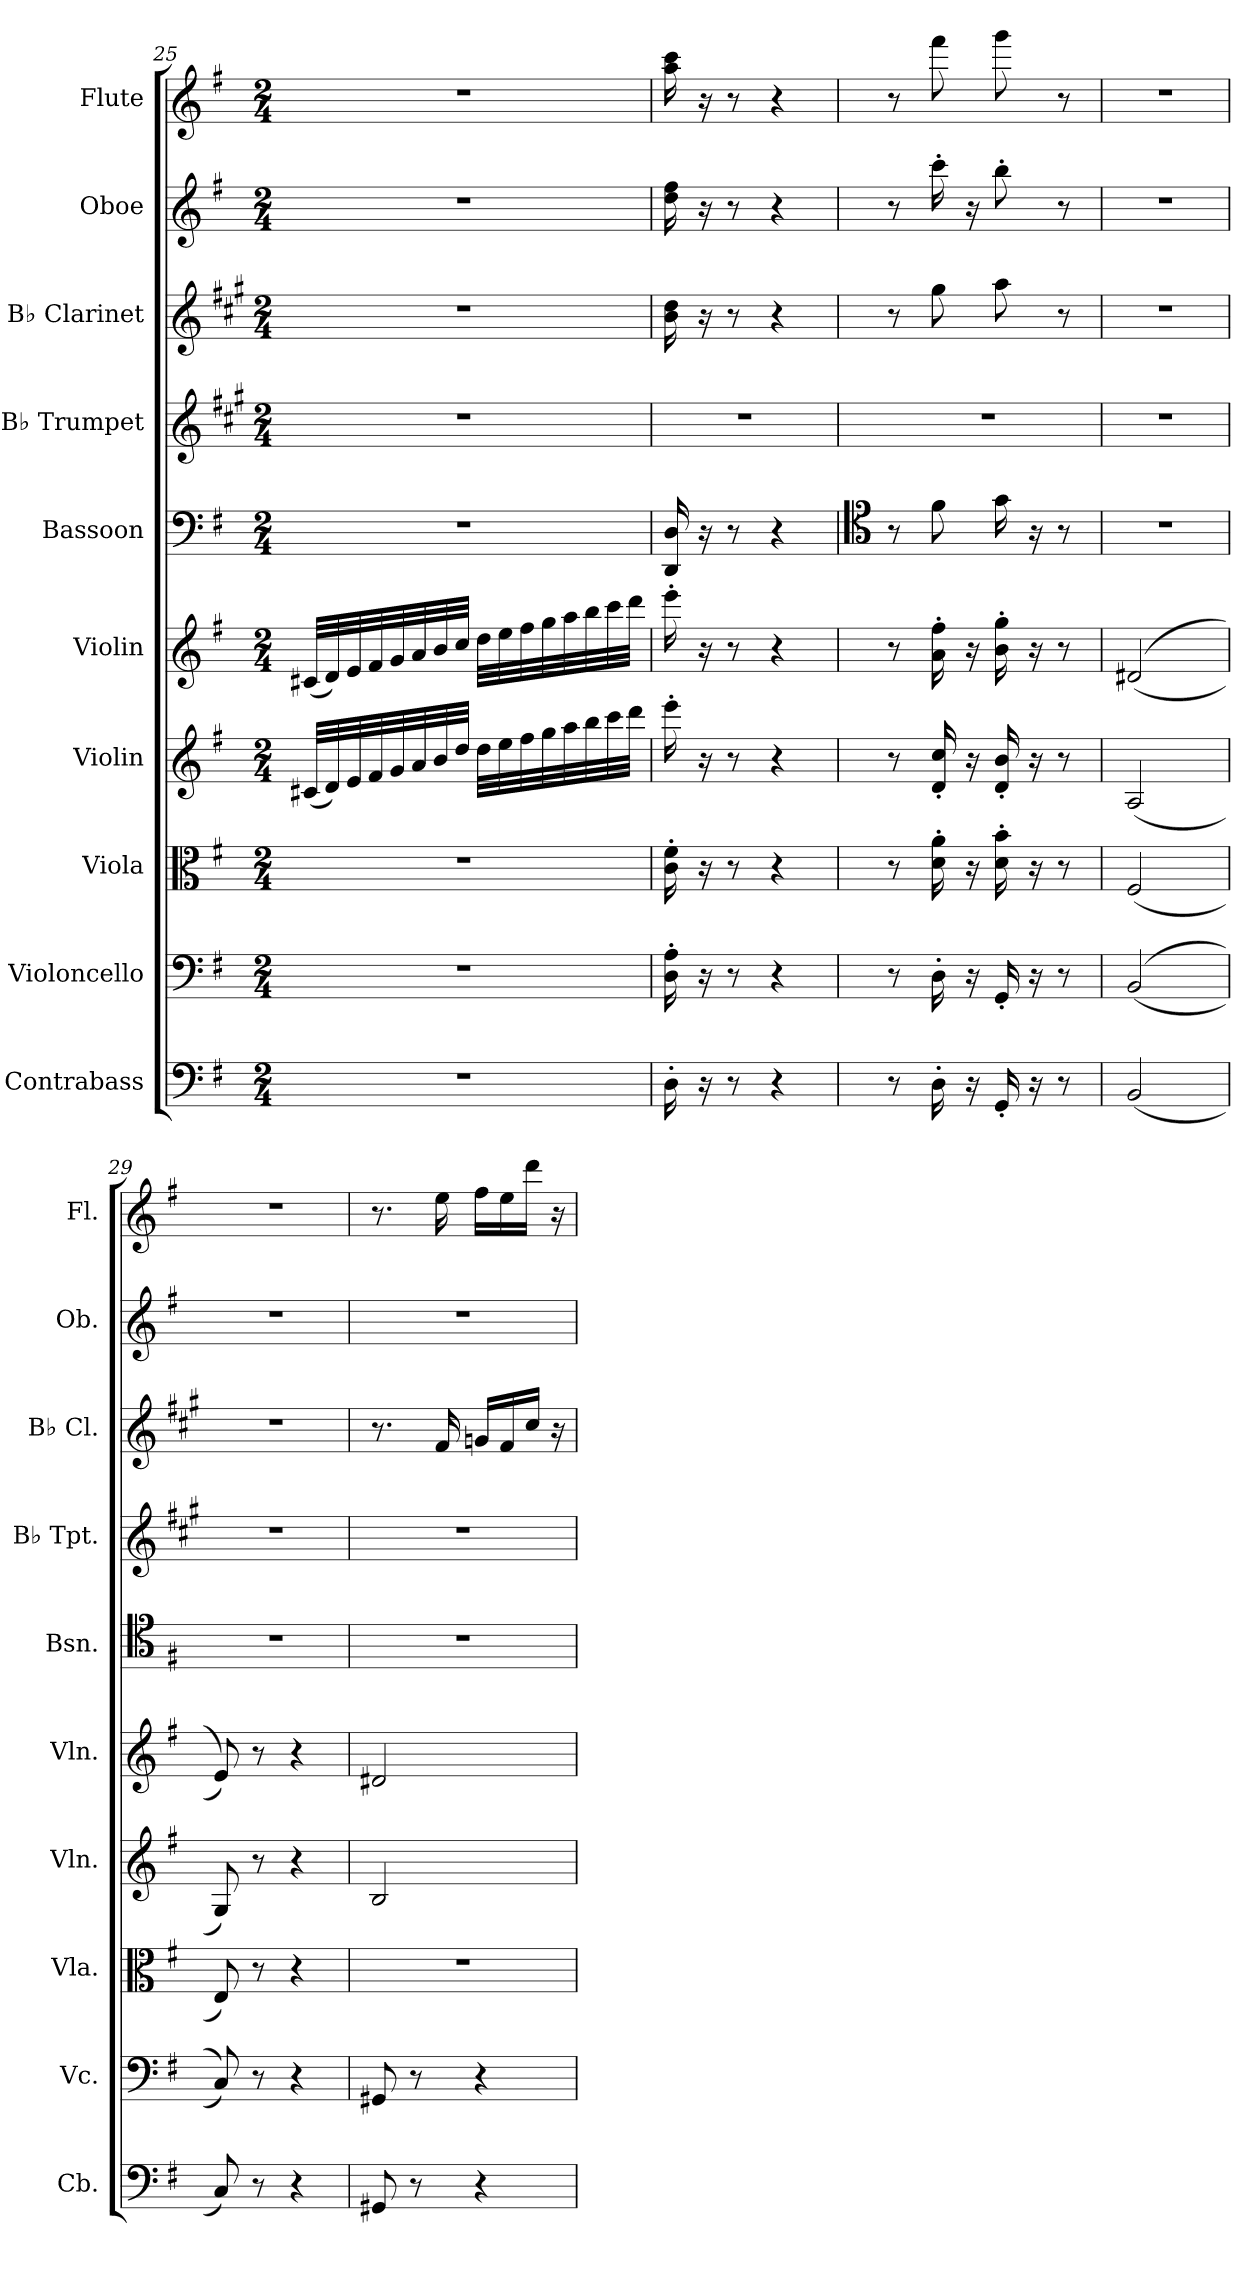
**kern	**kern	**kern	**kern	**kern	**kern	**kern	**kern	**kern	**kern
*part10	*part9	*part8	*part7	*part6	*part5	*part4	*part3	*part2	*part1
*staff10	*staff9	*staff8	*staff7	*staff6	*staff5	*staff4	*staff3	*staff2	*staff1
*I"Contrabass	*I"Violoncello	*I"Viola	*I"Violin	*I"Violin	*I"Bassoon	*I"B♭ Trumpet	*I"B♭ Clarinet	*I"Oboe	*I"Flute
*I'Cb.	*I'Vc.	*I'Vla.	*I'Vln.	*I'Vln.	*I'Bsn.	*I'B♭ Tpt.	*I'B♭ Cl.	*I'Ob.	*I'Fl.
!!LO:PB:g=z
*clefF4	*clefF4	*clefC3	*clefG2	*clefG2	*clefF4	*clefG2	*clefG2	*clefG2	*clefG2
*ITrd7c12	*	*	*	*	*	*ITrd1c2	*ITrd1c2	*	*
*k[f#]	*k[f#]	*k[f#]	*k[f#]	*k[f#]	*k[f#]	*k[f#]	*k[f#]	*k[f#]	*k[f#]
*M2/4	*M2/4	*M2/4	*M2/4	*M2/4	*M2/4	*M2/4	*M2/4	*M2/4	*M2/4
=25	=25	=25	=25	=25	=25	=25	=25	=25	=25
2r	2r	2r	(32c#X/LLL	(32c#X/LLL	2r	2r	2r	2r	2r
.	.	.	32d/)	32d/)	.	.	.	.	.
.	.	.	32e/	32e/	.	.	.	.	.
.	.	.	32f#/	32f#/	.	.	.	.	.
.	.	.	32g/	32g/	.	.	.	.	.
.	.	.	32a/	32a/	.	.	.	.	.
.	.	.	32b/	32b/	.	.	.	.	.
.	.	.	32dd/JJJ	32cc/JJJ	.	.	.	.	.
.	.	.	32dd\LLL	32dd\LLL	.	.	.	.	.
.	.	.	32ee\	32ee\	.	.	.	.	.
.	.	.	32ff#\	32ff#\	.	.	.	.	.
.	.	.	32gg\	32gg\	.	.	.	.	.
.	.	.	32aa\	32aa\	.	.	.	.	.
.	.	.	32bb\	32bb\	.	.	.	.	.
.	.	.	32ccc\	32ccc\	.	.	.	.	.
.	.	.	32ddd\JJJ	32ddd\JJJ	.	.	.	.	.
=26	=26	=26	=26	=26	=26	=26	=26	=26	=26
*	*	*	*	*	*	*	*	*	*MM70
16DD'\	16D\' 16A\'	16c\' 16f#\'	16eee'\	16eee'\	16DD/ 16D/	2r	16a\ 16cc\	16dd\ 16ff#\	16aa\ 16ccc\
16r	16r	16r	16r	16r	16r	.	16r	16r	16r
8r	8r	8r	8r	8r	8r	.	8r	8r	8r
4r	4r	4r	4r	4r	4r	.	4r	4r	4r
=27	=27	=27	=27	=27	=27	=27	=27	=27	=27
*	*	*	*	*	*clefC4	*	*	*	*
8r	8r	8r	8r	8r	8r	2r	8r	8r	8r
16DD'\	16D'\	16d\' 16a\'	16d/' 16cc/'	16a\' 16ff#\'	8f#\	.	8ff#\	16ccc'\	8fff#\
16r	16r	16r	16r	16r	.	.	.	16r	.
16GGG'/	16GG'/	16d\' 16b\'	16d/' 16b/'	16b\' 16gg\'	16g\	.	8gg\	8bb'\	8ggg\
16r	16r	16r	16r	16r	16r	.	.	.	.
8r	8r	8r	8r	8r	8r	.	8r	8r	8r
=28	=28	=28	=28	=28	=28	=28	=28	=28	=28
(2BBB/	((2BB/	(2F#/	(2A/	((2d#X/	2r	2r	2r	2r	2r
=29	=29	=29	=29	=29	=29	=29	=29	=29	=29
8CC/)	8C/))	8E/)	8G/)	8e/))	2r	2r	2r	2r	2r
8r	8r	8r	8r	8r	.	.	.	.	.
4r	4r	4r	4r	4r	.	.	.	.	.
!!LO:PB:g=z
=30	=30	=30	=30	=30	=30	=30	=30	=30	=30
8GGG#X/	8GG#X/	2r	2B/	2d#X/	2r	2r	8.r	2r	8.r
8r	8r	.	.	.	.	.	.	.	.
.	.	.	.	.	.	.	16e/	.	16ee\
4r	4r	.	.	.	.	.	16fn/LL	.	16ff#\LL
.	.	.	.	.	.	.	16e/	.	16ee\
.	.	.	.	.	.	.	16b/JJ	.	16ddd\JJ
.	.	.	.	.	.	.	16r	.	16r
=	=	=	=	=	=	=	=	=	=
*-	*-	*-	*-	*-	*-	*-	*-	*-	*-
